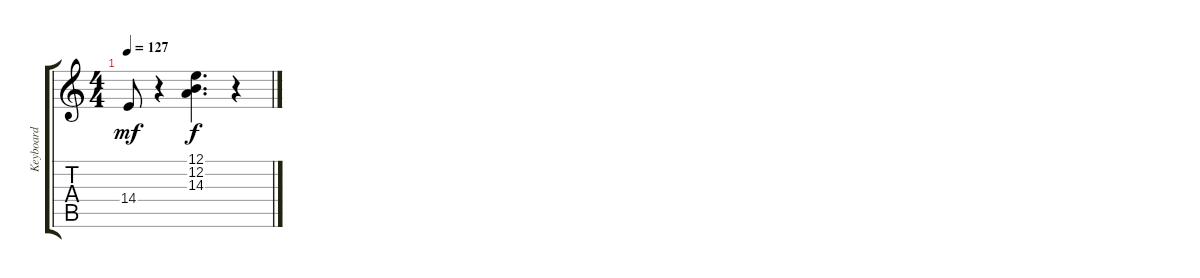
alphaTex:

\track ("Keyboard" "Keyboard") {instrument electricgrandpiano}
\staff {score tabs}
\tuning (E4 B3 G3 D3 A2 E2) {hide}
\ts (4 4)
\tempo 127
\clef g2
\ks c
14.4.8{dy mf} r.4 (12.1 12.2 14.3).4{d dy f} r.4
